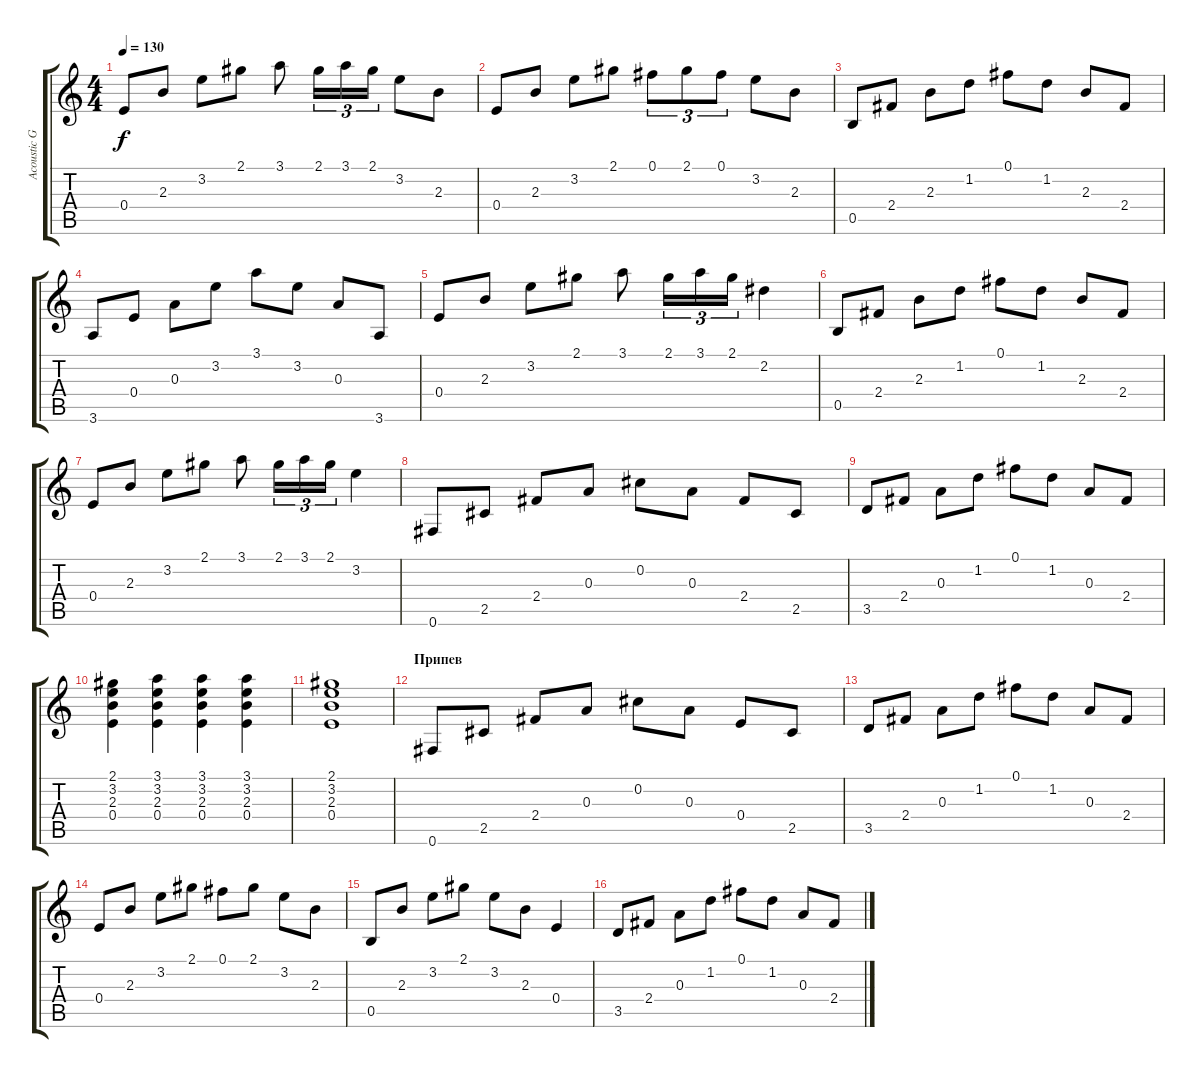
\track ("Acoustic Guitar 2" "Acoustic G") {instrument acousticguitarsteel}
\staff {score tabs}
\tuning (Gb4 Db4 A3 E3 B2 Gb2) {hide}
\ts (4 4)
\tempo 130
\clef g2
\ks c
0.4.8{dy f} 2.3.8 3.2.8 2.1.8 3.1.8 2.1.16{tu (3 2)} 3.1.16{tu (3 2)} 2.1.16{tu (3 2)} 3.2.8 2.3.8 |
0.4.8 2.3.8 3.2.8 2.1.8 0.1.8{tu (3 2)} 2.1.8{tu (3 2)} 0.1.8{tu (3 2)} 3.2.8 2.3.8 |
0.5.8 2.4.8 2.3.8 1.2.8 0.1.8 1.2.8 2.3.8 2.4.8 |
3.6.8 0.4.8 0.3.8 3.2.8 3.1.8 3.2.8 0.3.8 3.6.8 |
0.4.8 2.3.8 3.2.8 2.1.8 3.1.8 2.1.16{tu (3 2)} 3.1.16{tu (3 2)} 2.1.16{tu (3 2)} 2.2.4 |
0.5.8 2.4.8 2.3.8 1.2.8 0.1.8 1.2.8 2.3.8 2.4.8 |
0.4.8 2.3.8 3.2.8 2.1.8 3.1.8 2.1.16{tu (3 2)} 3.1.16{tu (3 2)} 2.1.16{tu (3 2)} 3.2.4 |
0.6.8 2.5.8 2.4.8 0.3.8 0.2.8 0.3.8 2.4.8 2.5.8 |
3.5.8 2.4.8 0.3.8 1.2.8 0.1.8 1.2.8 0.3.8 2.4.8 |
(2.1 3.2 2.3 0.4).4 (3.1 3.2 2.3 0.4).4 (3.1 3.2 2.3 0.4).4 (3.1 3.2 2.3 0.4).4 |
(2.1 3.2 2.3 0.4).1 |
\section ("" "Припев")
0.6.8 2.5.8 2.4.8 0.3.8 0.2.8 0.3.8 0.4.8 2.5.8 |
3.5.8 2.4.8 0.3.8 1.2.8 0.1.8 1.2.8 0.3.8 2.4.8 |
0.4.8 2.3.8 3.2.8 2.1.8 0.1.8 2.1.8 3.2.8 2.3.8 |
0.5.8 2.3.8 3.2.8 2.1.8 3.2.8 2.3.8 0.4.4 |
3.5.8 2.4.8 0.3.8 1.2.8 0.1.8 1.2.8 0.3.8 2.4.8
